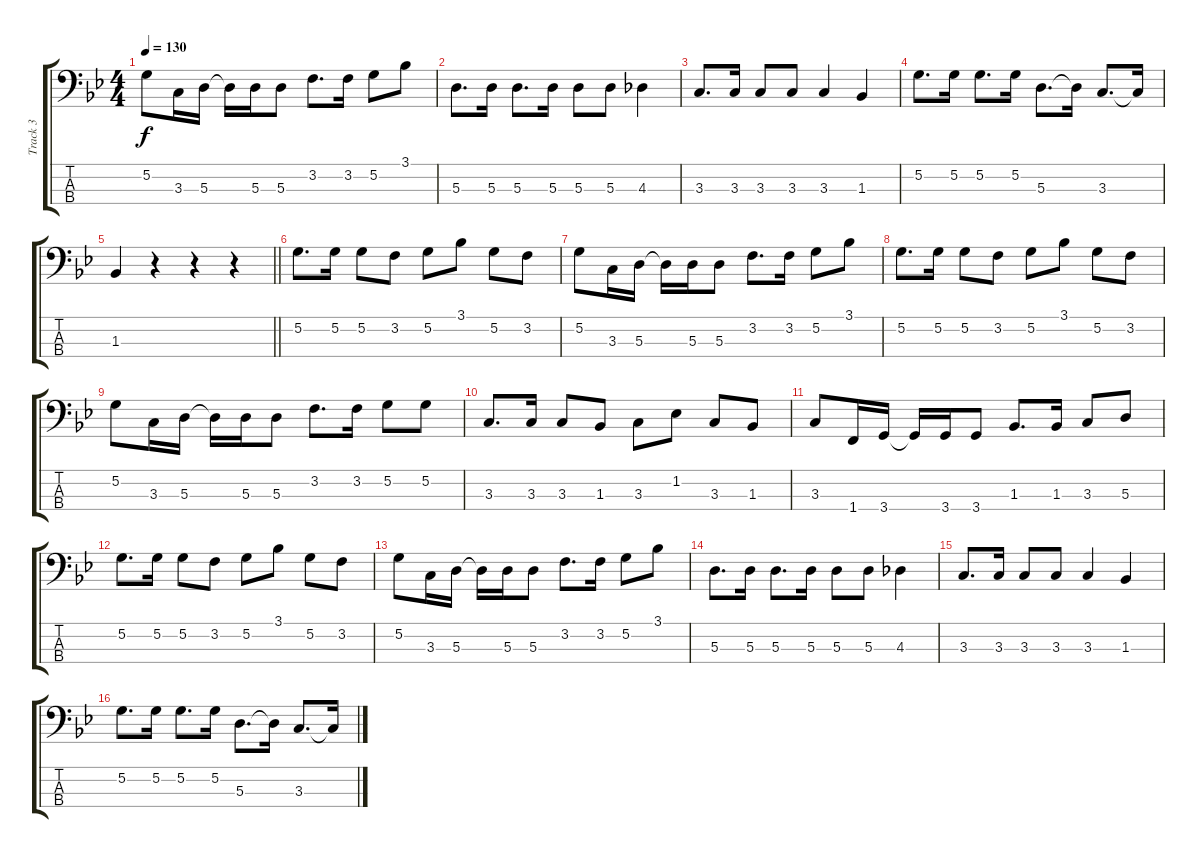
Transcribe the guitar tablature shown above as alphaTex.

\track ("Track 3" "Track 3") {instrument electricbassfinger}
\staff {score tabs}
\tuning (G2 D2 A1 E1) {hide}
\ts (4 4)
\tempo 130
\clef f4
\ks gminor
5.2.8{dy f} 3.3.16 5.3.16 5.3{t}.16 5.3.16 5.3.8 3.2.8{d} 3.2.16 5.2.8 3.1.8 |
5.3.8{d} 5.3.16 5.3.8{d} 5.3.16 5.3.8 5.3.8 4.3.4 |
3.3.8{d} 3.3.16 3.3.8 3.3.8 3.3.4 1.3.4 |
5.2.8{d} 5.2.16 5.2.8{d} 5.2.16 5.3.8{d} 5.3{t}.16 3.3.8{d} 3.3{t}.16 |
\barLineRight lightlight
1.3.4 r.4 r.4 r.4 |
5.2.8{d} 5.2.16 5.2.8 3.2.8 5.2.8 3.1.8 5.2.8 3.2.8 |
5.2.8 3.3.16 5.3.16 5.3{t}.16 5.3.16 5.3.8 3.2.8{d} 3.2.16 5.2.8 3.1.8 |
5.2.8{d} 5.2.16 5.2.8 3.2.8 5.2.8 3.1.8 5.2.8 3.2.8 |
5.2.8 3.3.16 5.3.16 5.3{t}.16 5.3.16 5.3.8 3.2.8{d} 3.2.16 5.2.8 5.2.8 |
3.3.8{d} 3.3.16 3.3.8 1.3.8 3.3.8 1.2.8 3.3.8 1.3.8 |
3.3.8 1.4.16 3.4.16 3.4{t}.16 3.4.16 3.4.8 1.3.8{d} 1.3.16 3.3.8 5.3.8 |
5.2.8{d} 5.2.16 5.2.8 3.2.8 5.2.8 3.1.8 5.2.8 3.2.8 |
5.2.8 3.3.16 5.3.16 5.3{t}.16 5.3.16 5.3.8 3.2.8{d} 3.2.16 5.2.8 3.1.8 |
5.3.8{d} 5.3.16 5.3.8{d} 5.3.16 5.3.8 5.3.8 4.3.4 |
3.3.8{d} 3.3.16 3.3.8 3.3.8 3.3.4 1.3.4 |
5.2.8{d} 5.2.16 5.2.8{d} 5.2.16 5.3.8{d} 5.3{t}.16 3.3.8{d} 3.3{t}.16
